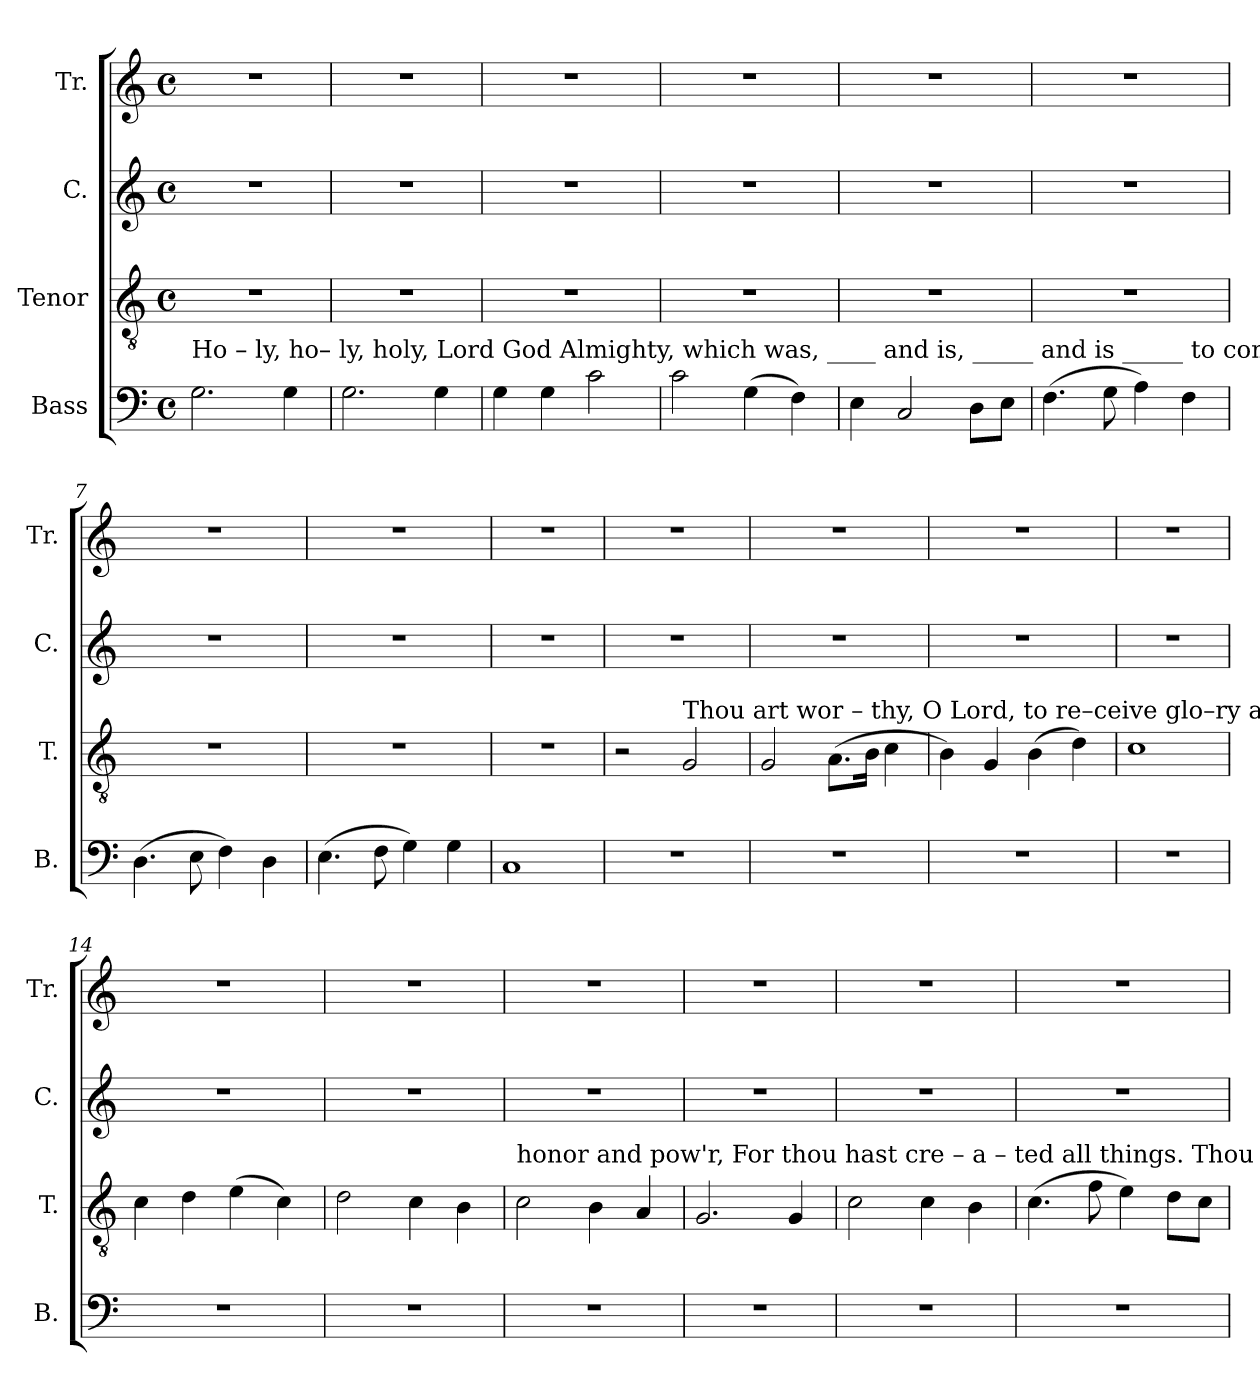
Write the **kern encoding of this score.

**kern	**kern	**kern	**kern
*part4	*part3	*part2	*part1
*staff4	*staff3	*staff2	*staff1
*I"Bass	*I"Tenor	*I"C.	*I"Tr.
*I'B.	*I'T.	*I'C.	*I'Tr.
*clefF4	*clefGv2	*clefG2	*clefG2
*k[]	*k[]	*k[]	*k[]
*M4/4	*M4/4	*M4/4	*M4/4
*met(c)	*met(c)	*met(c)	*met(c)
*MM120	*MM120	*MM120	*MM120
=1	=1	=1	=1
!LO:TX:a:t=Ho – ly,  ho– ly,  holy, Lord God Almighty,  which  was, ____ and  is, _____ and  is _____  to  come.	!	!	!
2.G!\	1r	1r	1r
4G!\	.	.	.
=2	=2	=2	=2
2.G!\	1r	1r	1r
4G!\	.	.	.
=3	=3	=3	=3
4G!\	1r	1r	1r
4G!\	.	.	.
2c!\	.	.	.
=4	=4	=4	=4
2c!\	1r	1r	1r
(4G!\	.	.	.
4F!\)	.	.	.
=5	=5	=5	=5
4E!\	1r	1r	1r
2C!/	.	.	.
8D!\L	.	.	.
8E!\J	.	.	.
=6	=6	=6	=6
(4.F!\	1r	1r	1r
8G!\	.	.	.
4A!\)	.	.	.
4F!\	.	.	.
=7	=7	=7	=7
(4.D!\	1r	1r	1r
8E!\	.	.	.
4F!\)	.	.	.
4D!\	.	.	.
=8	=8	=8	=8
(4.E!\	1r	1r	1r
8F!\	.	.	.
4G!\)	.	.	.
4G!\	.	.	.
=9	=9	=9	=9
1C!	1r	1r	1r
=10	=10	=10	=10
1r	2r	1r	1r
!	!LO:TX:a:t=Thou art  wor      –       thy,  O    Lord,  to re–ceive  glo–ry and	!	!
.	2G!/	.	.
=11	=11	=11	=11
1r	2G!/	1r	1r
.	(8.A!\L	.	.
.	16B!\Jk	.	.
.	4c!\	.	.
=12	=12	=12	=12
1r	4B!\)	1r	1r
.	4G!/	.	.
.	(4B!\	.	.
.	4d!\)	.	.
=13	=13	=13	=13
1r	1c!	1r	1r
=14	=14	=14	=14
1r	4c!\	1r	1r
.	4d!\	.	.
.	(4e!\	.	.
.	4c!\)	.	.
=15	=15	=15	=15
1r	2d!\	1r	1r
.	4c!\	.	.
.	4B!\	.	.
!!LO:LB:g=z
=16	=16	=16	=16
!	!LO:TX:a:t=honor and pow'r, For thou hast cre – a    –    ted    all   things.   Thou art worthy,  O  Lamb  of    God,     to   take the book and  open   the      seals  there–of,   For thou wast	!	!
1r	2c!\	1r	1r
.	4B!\	.	.
.	4A!/	.	.
=17	=17	=17	=17
1r	2.G!/	1r	1r
.	4G!/	.	.
=18	=18	=18	=18
1r	2c!\	1r	1r
.	4c!\	.	.
.	4B!\	.	.
=19	=19	=19	=19
1r	(4.c!\	1r	1r
.	8f!\	.	.
.	4e!\)	.	.
.	8d!\L	.	.
.	8c!\J	.	.
=	=	=	=
*-	*-	*-	*-
